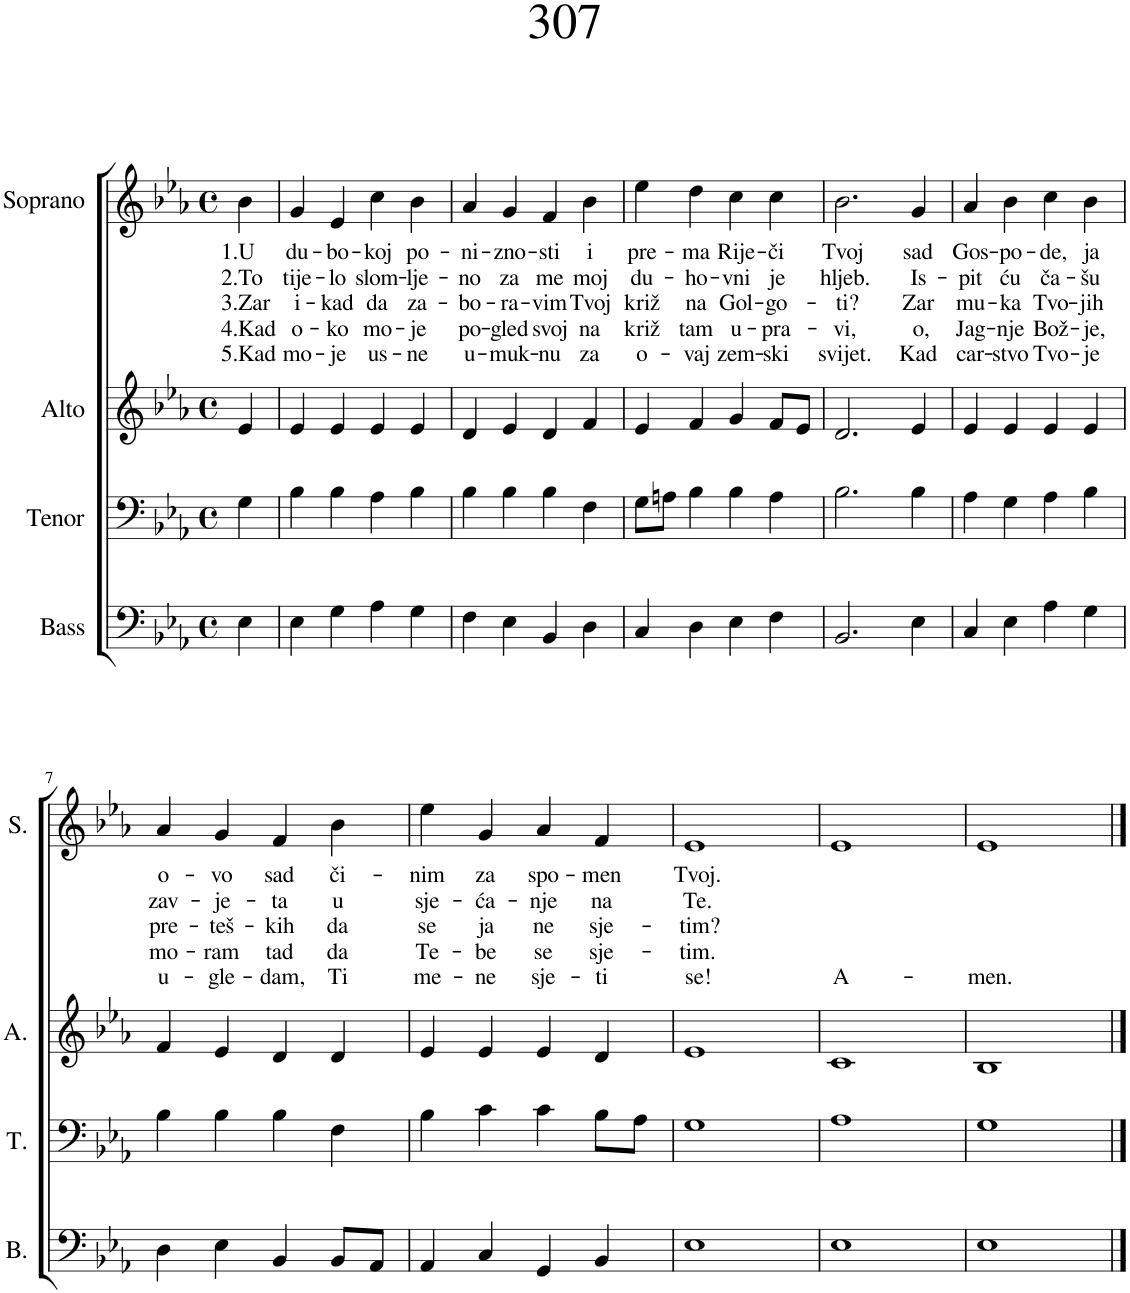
**kern	**kern	**kern	**kern	**text	**text	**text	**text	**text
*part4	*part3	*part2	*part1	*part1	*part1	*part1	*part1	*part1
*staff4	*staff3	*staff2	*staff1	*staff1	*staff1	*staff1	*staff1	*staff1
*I"Bass	*I"Tenor	*I"Alto	*I"Soprano	*	*	*	*	*
*I'B.	*I'T.	*I'A.	*I'S.	*	*	*	*	*
*clefF4	*clefF4	*clefG2	*clefG2	*	*	*	*	*
*k[b-e-a-]	*k[b-e-a-]	*k[b-e-a-]	*k[b-e-a-]	*	*	*	*	*
*M4/4	*M4/4	*M4/4	*M4/4	*	*	*	*	*
*met(c)	*met(c)	*met(c)	*met(c)	*	*	*	*	*
=1	=1	=1	=1	=1	=1	=1	=1	=1
!	!	!	!	!LO:LY:b	!LO:LY:b	!LO:LY:b	!LO:LY:b	!LO:LY:b
4E-\	4G\	4e-/	4b-\	1.U	2.To	3.Zar	4.Kad	5.Kad
=2	=2	=2	=2	=2	=2	=2	=2	=2
!	!	!	!	!LO:LY:b	!LO:LY:b	!LO:LY:b	!LO:LY:b	!LO:LY:b
4E-\	4B-\	4e-/	4g/	du-	tije-	i-	o-	mo-
!	!	!	!	!LO:LY:b	!LO:LY:b	!LO:LY:b	!LO:LY:b	!LO:LY:b
4G\	4B-\	4e-/	4e-/	-bo-	-lo	-kad	-ko	-je
!	!	!	!	!LO:LY:b	!LO:LY:b	!LO:LY:b	!LO:LY:b	!LO:LY:b
4A-\	4A-\	4e-/	4cc\	-koj	slom-	da	mo-	us-
!	!	!	!	!LO:LY:b	!LO:LY:b	!LO:LY:b	!LO:LY:b	!LO:LY:b
4G\	4B-\	4e-/	4b-\	po-	-lje-	za-	-je	-ne
=3	=3	=3	=3	=3	=3	=3	=3	=3
!	!	!	!	!LO:LY:b	!LO:LY:b	!LO:LY:b	!LO:LY:b	!LO:LY:b
4F\	4B-\	4d/	4a-/	-ni-	-no	-bo-	po-	u-
!	!	!	!	!LO:LY:b	!LO:LY:b	!LO:LY:b	!LO:LY:b	!LO:LY:b
4E-\	4B-\	4e-/	4g/	-zno-	za	-ra-	-gled	-muk-
!	!	!	!	!LO:LY:b	!LO:LY:b	!LO:LY:b	!LO:LY:b	!LO:LY:b
4BB-/	4B-\	4d/	4f/	-sti	me	-vim	svoj	-nu
!	!	!	!	!LO:LY:b	!LO:LY:b	!LO:LY:b	!LO:LY:b	!LO:LY:b
4D\	4F\	4f/	4b-\	i	moj	Tvoj	na	za
=4	=4	=4	=4	=4	=4	=4	=4	=4
!	!	!	!	!LO:LY:b	!LO:LY:b	!LO:LY:b	!LO:LY:b	!LO:LY:b
4C/	8G\L	4e-/	4ee-\	pre-	du-	križ	križ	o-
.	8An\J	.	.	.	.	.	.	.
!	!	!	!	!LO:LY:b	!LO:LY:b	!LO:LY:b	!LO:LY:b	!LO:LY:b
4D\	4B-\	4f/	4dd\	-ma	-ho-	na	tam	-vaj
!	!	!	!	!LO:LY:b	!LO:LY:b	!LO:LY:b	!LO:LY:b	!LO:LY:b
4E-\	4B-\	4g/	4cc\	Rije-	-vni	Gol-	u-	zem-
!	!	!	!	!LO:LY:b	!LO:LY:b	!LO:LY:b	!LO:LY:b	!LO:LY:b
4F\	4A\	8f/L	4cc\	-či	je	-go-	-pra-	-ski
.	.	8e-/J	.	.	.	.	.	.
=5	=5	=5	=5	=5	=5	=5	=5	=5
!	!	!	!	!LO:LY:b	!LO:LY:b	!LO:LY:b	!LO:LY:b	!LO:LY:b
2.BB-/	2.B-\	2.d/	2.b-\	Tvoj	hljeb.	-ti?	-vi,	svijet.
!	!	!	!	!LO:LY:b	!LO:LY:b	!LO:LY:b	!LO:LY:b	!LO:LY:b
4E-\	4B-\	4e-/	4g/	sad	Is-	Zar	o,	Kad
=6	=6	=6	=6	=6	=6	=6	=6	=6
!	!	!	!	!LO:LY:b	!LO:LY:b	!LO:LY:b	!LO:LY:b	!LO:LY:b
4C/	4A-\	4e-/	4a-/	Gos-	-pit	mu-	Jag-	car-
!	!	!	!	!LO:LY:b	!LO:LY:b	!LO:LY:b	!LO:LY:b	!LO:LY:b
4E-\	4G\	4e-/	4b-\	-po-	ću	-ka	-nje	-stvo
!	!	!	!	!LO:LY:b	!LO:LY:b	!LO:LY:b	!LO:LY:b	!LO:LY:b
4A-\	4A-\	4e-/	4cc\	-de,	ča-	Tvo-	Bož-	Tvo-
!	!	!	!	!LO:LY:b	!LO:LY:b	!LO:LY:b	!LO:LY:b	!LO:LY:b
4G\	4B-\	4e-/	4b-\	ja	-šu	-jih	-je,	-je
!!LO:LB:g=z
=7	=7	=7	=7	=7	=7	=7	=7	=7
!	!	!	!	!LO:LY:b	!LO:LY:b	!LO:LY:b	!LO:LY:b	!LO:LY:b
4D\	4B-\	4f/	4a-/	o-	zav-	pre-	mo-	u-
!	!	!	!	!LO:LY:b	!LO:LY:b	!LO:LY:b	!LO:LY:b	!LO:LY:b
4E-\	4B-\	4e-/	4g/	-vo	-je-	-teš-	-ram	-gle-
!	!	!	!	!LO:LY:b	!LO:LY:b	!LO:LY:b	!LO:LY:b	!LO:LY:b
4BB-/	4B-\	4d/	4f/	sad	-ta	-kih	tad	-dam,
!	!	!	!	!LO:LY:b	!LO:LY:b	!LO:LY:b	!LO:LY:b	!LO:LY:b
8BB-/L	4F\	4d/	4b-\	či-	u	da	da	Ti
8AA-/J	.	.	.	.	.	.	.	.
=8	=8	=8	=8	=8	=8	=8	=8	=8
!	!	!	!	!LO:LY:b	!LO:LY:b	!LO:LY:b	!LO:LY:b	!LO:LY:b
4AA-/	4B-\	4e-/	4ee-\	-nim	sje-	se	Te-	me-
!	!	!	!	!LO:LY:b	!LO:LY:b	!LO:LY:b	!LO:LY:b	!LO:LY:b
4C/	4c\	4e-/	4g/	za	-ća-	ja	-be	-ne
!	!	!	!	!LO:LY:b	!LO:LY:b	!LO:LY:b	!LO:LY:b	!LO:LY:b
4GG/	4c\	4e-/	4a-/	spo-	-nje	ne	se	sje-
!	!	!	!	!LO:LY:b	!LO:LY:b	!LO:LY:b	!LO:LY:b	!LO:LY:b
4BB-/	8B-\L	4d/	4f/	-men	na	sje-	sje-	-ti
.	8A-\J	.	.	.	.	.	.	.
=9	=9	=9	=9	=9	=9	=9	=9	=9
!	!	!	!	!LO:LY:b	!LO:LY:b	!LO:LY:b	!LO:LY:b	!LO:LY:b
1E-	1G	1e-	1e-	Tvoj.	Te.	-tim?	-tim.	se!
=10	=10	=10	=10	=10	=10	=10	=10	=10
!	!	!	!	!	!	!	!	!LO:LY:b
1E-	1A-	1c	1e-	.	.	.	.	A-
=11	=11	=11	=11	=11	=11	=11	=11	=11
!	!	!	!	!	!	!	!	!LO:LY:b
1E-	1G	1B-	1e-	.	.	.	.	-men.
==	==	==	==	==	==	==	==	==
*-	*-	*-	*-	*-	*-	*-	*-	*-
